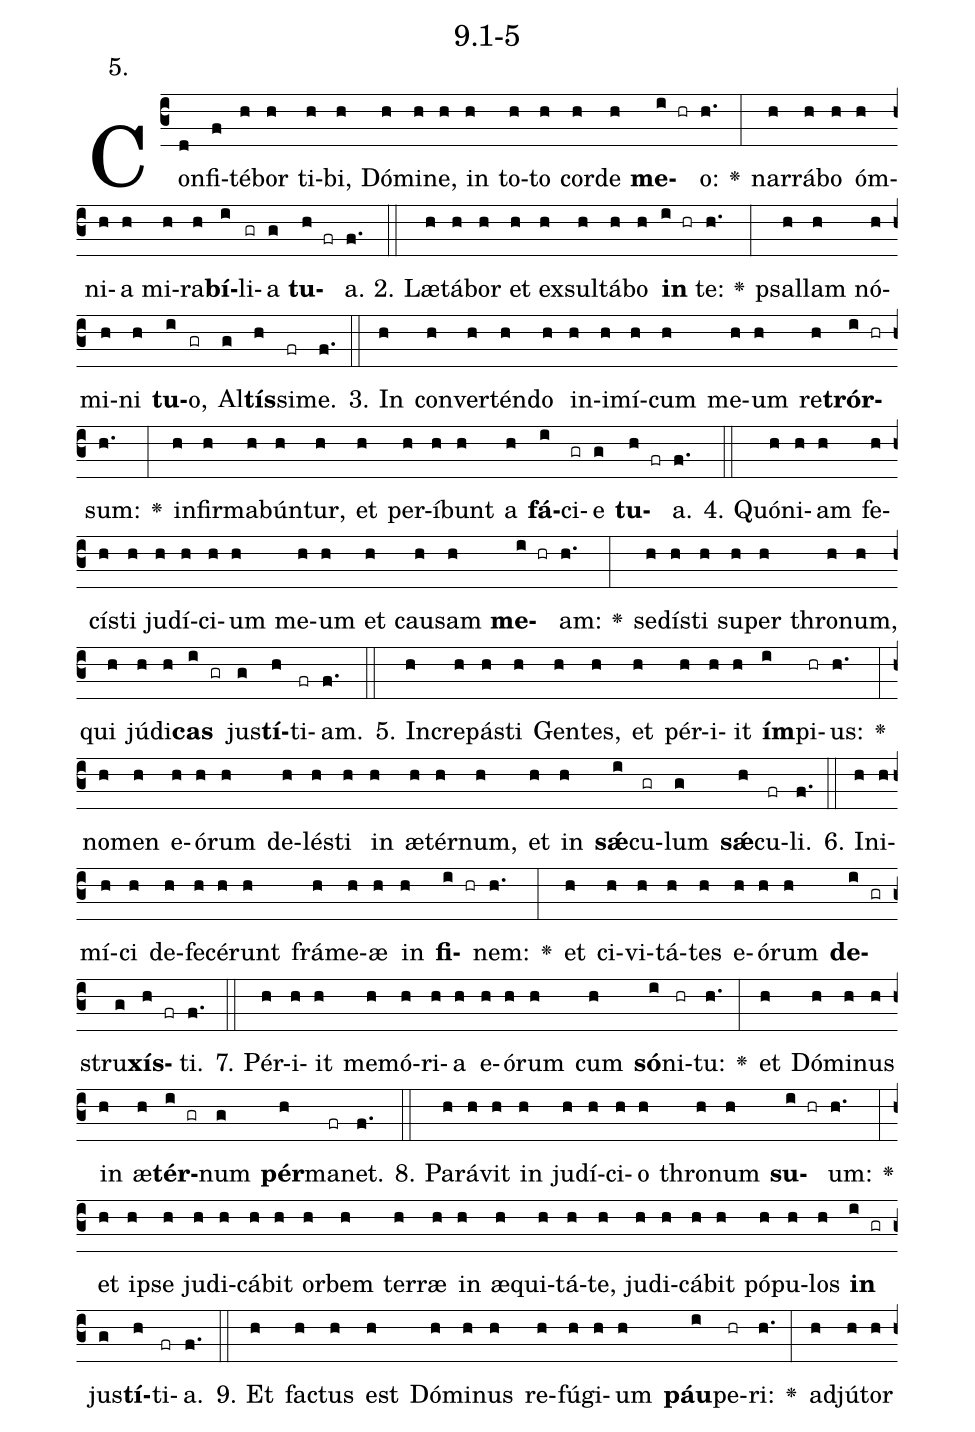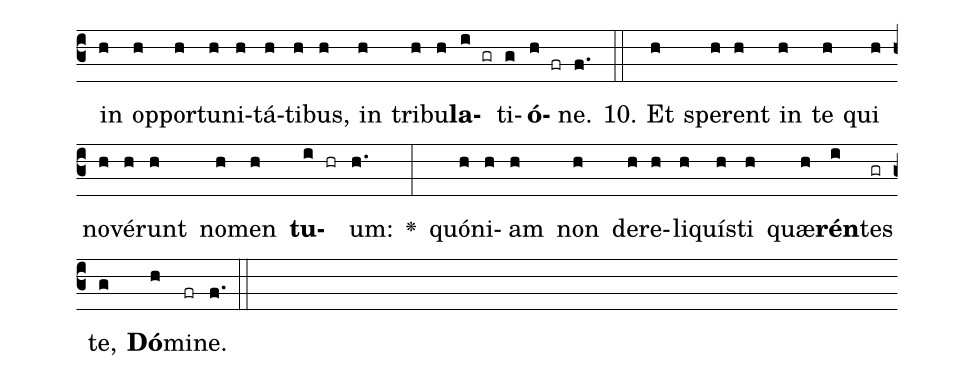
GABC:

name: 9.1-5;
annotation: 5.;
%%
(c3)Con(d)fi(f)té(h)bor(h) ti(h)bi,(h) Dó(h)mi(h)ne,(h) in(h) to(h)to(h) cor(h)de(h) <b>me</b>(i hr)o:(h.) <v>\greheightstar</v>(:) nar(h)rá(h)bo(h) óm(h)ni(h)a(h) mi(h)ra(h)<b>bí</b>(i)li(gr)a(g) <b>tu</b>(h fr)a.(f.) (::)
2. Læ(h)tá(h)bor(h) et(h) ex(h)sul(h)tá(h)bo(h) <b>in</b>(i hr) te:(h.) <v>\greheightstar</v>(:) psal(h)lam(h) nó(h)mi(h)ni(h) <b>tu</b>(i)o,(gr) Al(g)<b>tís</b>(h)si(fr)me.(f.) (::)
3. In(h) con(h)ver(h)tén(h)do(h) in(h)i(h)mí(h)cum(h) me(h)um(h) re(h)<b>trór</b>(i hr)sum:(h.) <v>\greheightstar</v>(:) in(h)fir(h)ma(h)bún(h)tur,(h) et(h) per(h)í(h)bunt(h) a(h) <b>fá</b>(i)ci(gr)e(g) <b>tu</b>(h fr)a.(f.) (::)
4. Quón(h)i(h)am(h) fe(h)cís(h)ti(h) ju(h)dí(h)ci(h)um(h) me(h)um(h) et(h) cau(h)sam(h) <b>me</b>(i hr)am:(h.) <v>\greheightstar</v>(:) se(h)dís(h)ti(h) su(h)per(h) thro(h)num,(h) qui(h) jú(h)di(h)<b>cas</b>(i gr) jus(g)<b>tí</b>(h)ti(fr)am.(f.) (::)
5. In(h)cre(h)pás(h)ti(h) Gen(h)tes,(h) et(h) pér(h)i(h)it(h) <b>ím</b>(i)pi(hr)us:(h.) <v>\greheightstar</v>(:) no(h)men(h) e(h)ó(h)rum(h) de(h)lés(h)ti(h) in(h) æ(h)tér(h)num,(h) et(h) in(h) <b>sǽ</b>(i)cu(gr)lum(g) <b>sǽ</b>(h)cu(fr)li.(f.) (::)
6. In(h)i(h)mí(h)ci(h) de(h)fe(h)cé(h)runt(h) frá(h)me(h)æ(h) in(h) <b>fi</b>(i hr)nem:(h.) <v>\greheightstar</v>(:) et(h) ci(h)vi(h)tá(h)tes(h) e(h)ó(h)rum(h) <b>de</b>(i gr)stru(g)<b>xís</b>(h fr)ti.(f.) (::)
7. Pér(h)i(h)it(h) me(h)mó(h)ri(h)a(h) e(h)ó(h)rum(h) cum(h) <b>só</b>(i)ni(hr)tu:(h.) <v>\greheightstar</v>(:) et(h) Dó(h)mi(h)nus(h) in(h) æ(h)<b>tér</b>(i gr)num(g) <b>pér</b>(h)ma(fr)net.(f.) (::)
8. Pa(h)rá(h)vit(h) in(h) ju(h)dí(h)ci(h)o(h) thro(h)num(h) <b>su</b>(i hr)um:(h.) <v>\greheightstar</v>(:) et(h) ip(h)se(h) ju(h)di(h)cá(h)bit(h) or(h)bem(h) ter(h)ræ(h) in(h) æ(h)qui(h)tá(h)te,(h) ju(h)di(h)cá(h)bit(h) pó(h)pu(h)los(h) <b>in</b>(i gr) jus(g)<b>tí</b>(h)ti(fr)a.(f.) (::)
9. Et(h) fac(h)tus(h) est(h) Dó(h)mi(h)nus(h) re(h)fú(h)gi(h)um(h) <b>páu</b>(i)pe(hr)ri:(h.) <v>\greheightstar</v>(:) ad(h)jú(h)tor(h) in(h) op(h)por(h)tu(h)ni(h)tá(h)ti(h)bus,(h) in(h) tri(h)bu(h)<b>la</b>(i gr)ti(g)<b>ó</b>(h fr)ne.(f.) (::)
10. Et(h) spe(h)rent(h) in(h) te(h) qui(h) no(h)vé(h)runt(h) no(h)men(h) <b>tu</b>(i hr)um:(h.) <v>\greheightstar</v>(:) quón(h)i(h)am(h) non(h) de(h)re(h)li(h)quís(h)ti(h) quæ(h)<b>rén</b>(i)tes(gr) te,(g) <b>Dó</b>(h)mi(fr)ne.(f.) (::)
